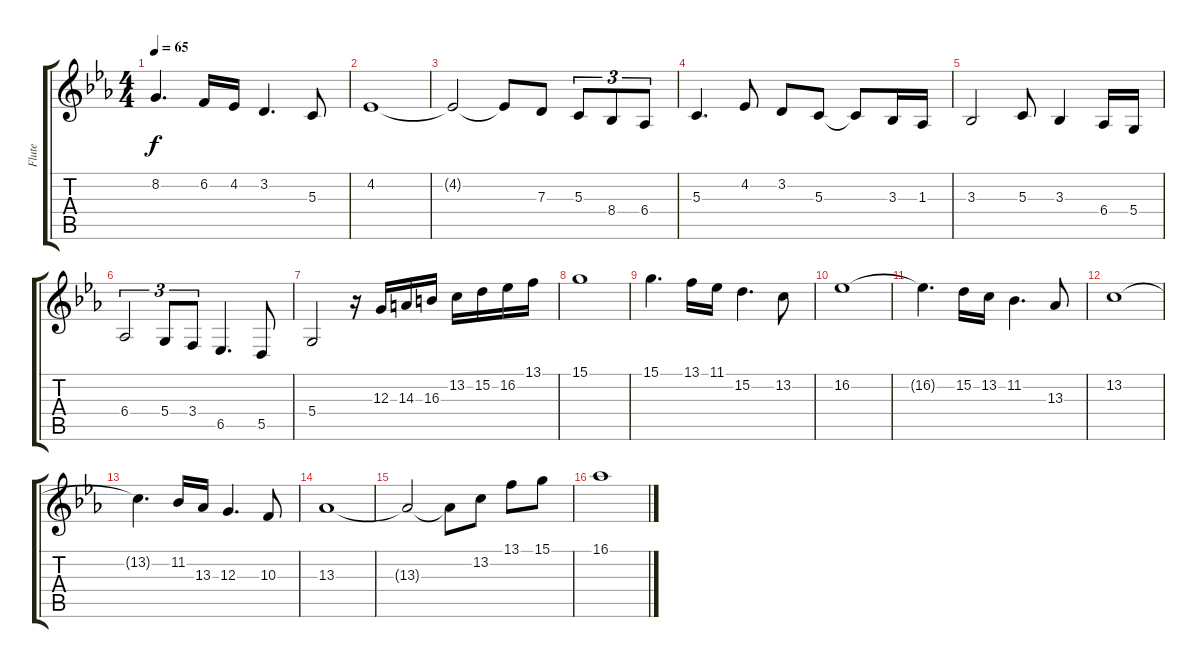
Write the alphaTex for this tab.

\track ("Flute" "Flute") {instrument flute}
\staff {score tabs}
\tuning (E4 B3 G3 D3 A2 E2) {hide}
\ts (4 4)
\tempo 65
\clef g2
\ks cminor
8.2{t}.4{d dy f} 6.2.16 4.2.16 3.2.4{d} 5.3.8 |
4.2.1 |
4.2{t}.2 4.2{t}.8 7.3.8 5.3.8{tu (3 2)} 8.4.8{tu (3 2)} 6.4.8{tu (3 2)} |
5.3.4{d} 4.2.8 3.2.8 5.3.8 5.3{t}.8 3.3.16 1.3.16 |
3.3.2 5.3.8 3.3.4 6.4.16 5.4.16 |
6.4.2{tu (3 2)} 5.4.8{tu (3 2)} 3.4.8{tu (3 2)} 6.5.4{d} 5.5.8 |
5.4.2 r.16 12.3.16 14.3.16 16.3.16 13.2.16 15.2.16 16.2.16 13.1.16 |
15.1.1 |
15.1.4{d} 13.1.16 11.1.16 15.2.4{d} 13.2.8 |
16.2.1 |
16.2{t}.4{d} 15.2.16 13.2.16 11.2.4{d} 13.3.8 |
13.2.1 |
13.2{t}.4{d} 11.2.16 13.3.16 12.3.4{d} 10.3.8 |
13.3.1 |
13.3{t}.2 13.3{t}.8 13.2.8 13.1.8 15.1.8 |
16.1.1
